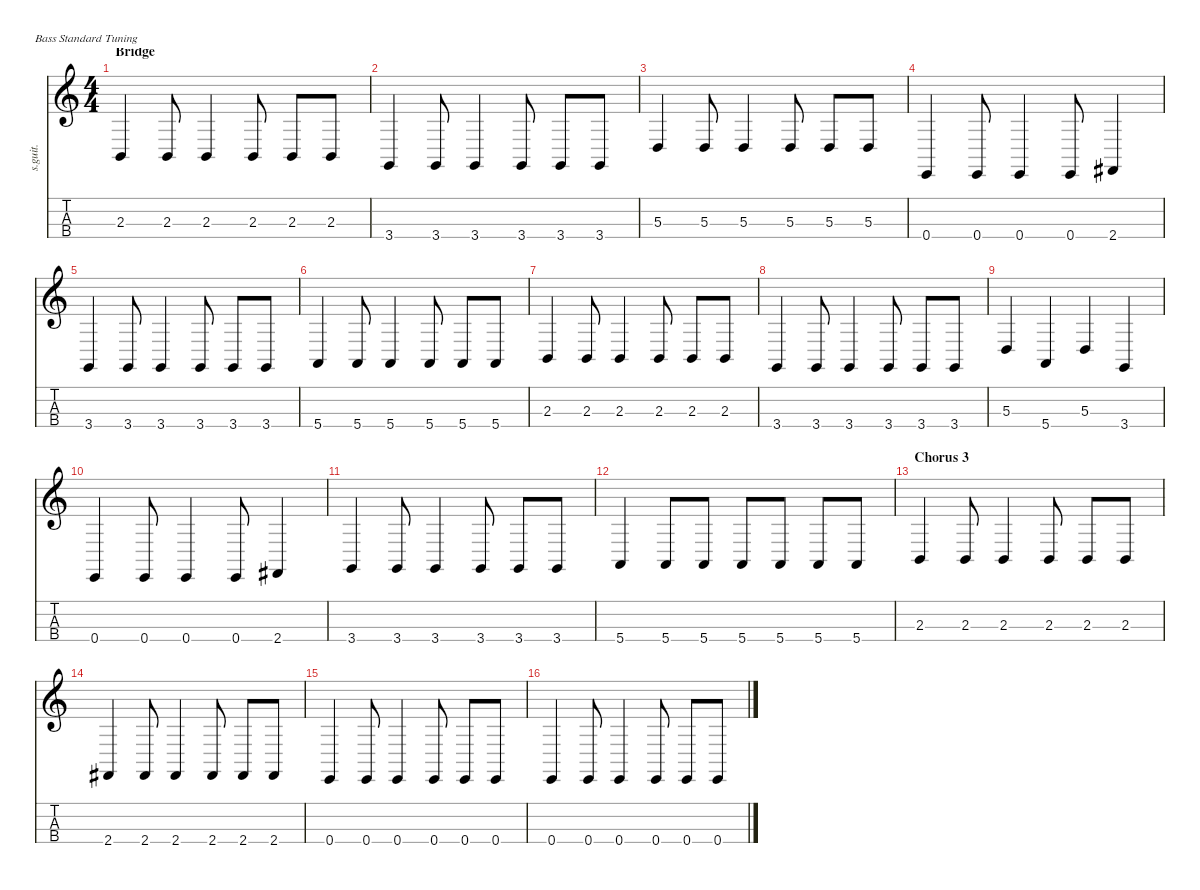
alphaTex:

\defaultSystemsLayout 4
\hideDynamics
\bracketExtendMode nobrackets
\track ("Nate Mendel" "s.guit.") {instrument electricbasspick}
\staff {score tabs}
\tuning (G2 D2 A1 E1)
\ts (4 4)
\section ("" "Bridge")
\tempo (136 hide)
\clef g2
\ks c
2.3.4{dy f} 2.3.8 2.3.4 2.3.8 2.3.8 2.3.8 |
3.4.4 3.4.8 3.4.4 3.4.8 3.4.8 3.4.8 |
5.3.4 5.3.8 5.3.4 5.3.8 5.3.8 5.3.8 |
0.4.4 0.4.8 0.4.4 0.4.8 2.4{acc #}.4 |
3.4.4 3.4.8 3.4.4 3.4.8 3.4.8 3.4.8 |
5.4.4 5.4.8 5.4.4 5.4.8 5.4.8 5.4.8 |
2.3.4 2.3.8 2.3.4 2.3.8 2.3.8 2.3.8 |
3.4.4 3.4.8 3.4.4 3.4.8 3.4.8 3.4.8 |
5.3.4 5.4.4 5.3.4 3.4.4 |
0.4.4 0.4.8 0.4.4 0.4.8 2.4{acc #}.4 |
3.4.4 3.4.8 3.4.4 3.4.8 3.4.8 3.4.8 |
5.4.4 5.4.8 5.4.8 5.4.8 5.4.8 5.4.8 5.4.8 |
\section ("" "Chorus 3")
2.3.4 2.3.8 2.3.4 2.3.8 2.3.8 2.3.8 |
2.4{acc #}.4 2.4{acc #}.8 2.4{acc #}.4 2.4{acc #}.8 2.4{acc #}.8 2.4{acc #}.8 |
0.4.4 0.4.8 0.4.4 0.4.8 0.4.8 0.4.8 |
0.4.4 0.4.8 0.4.4 0.4.8 0.4.8 0.4.8
